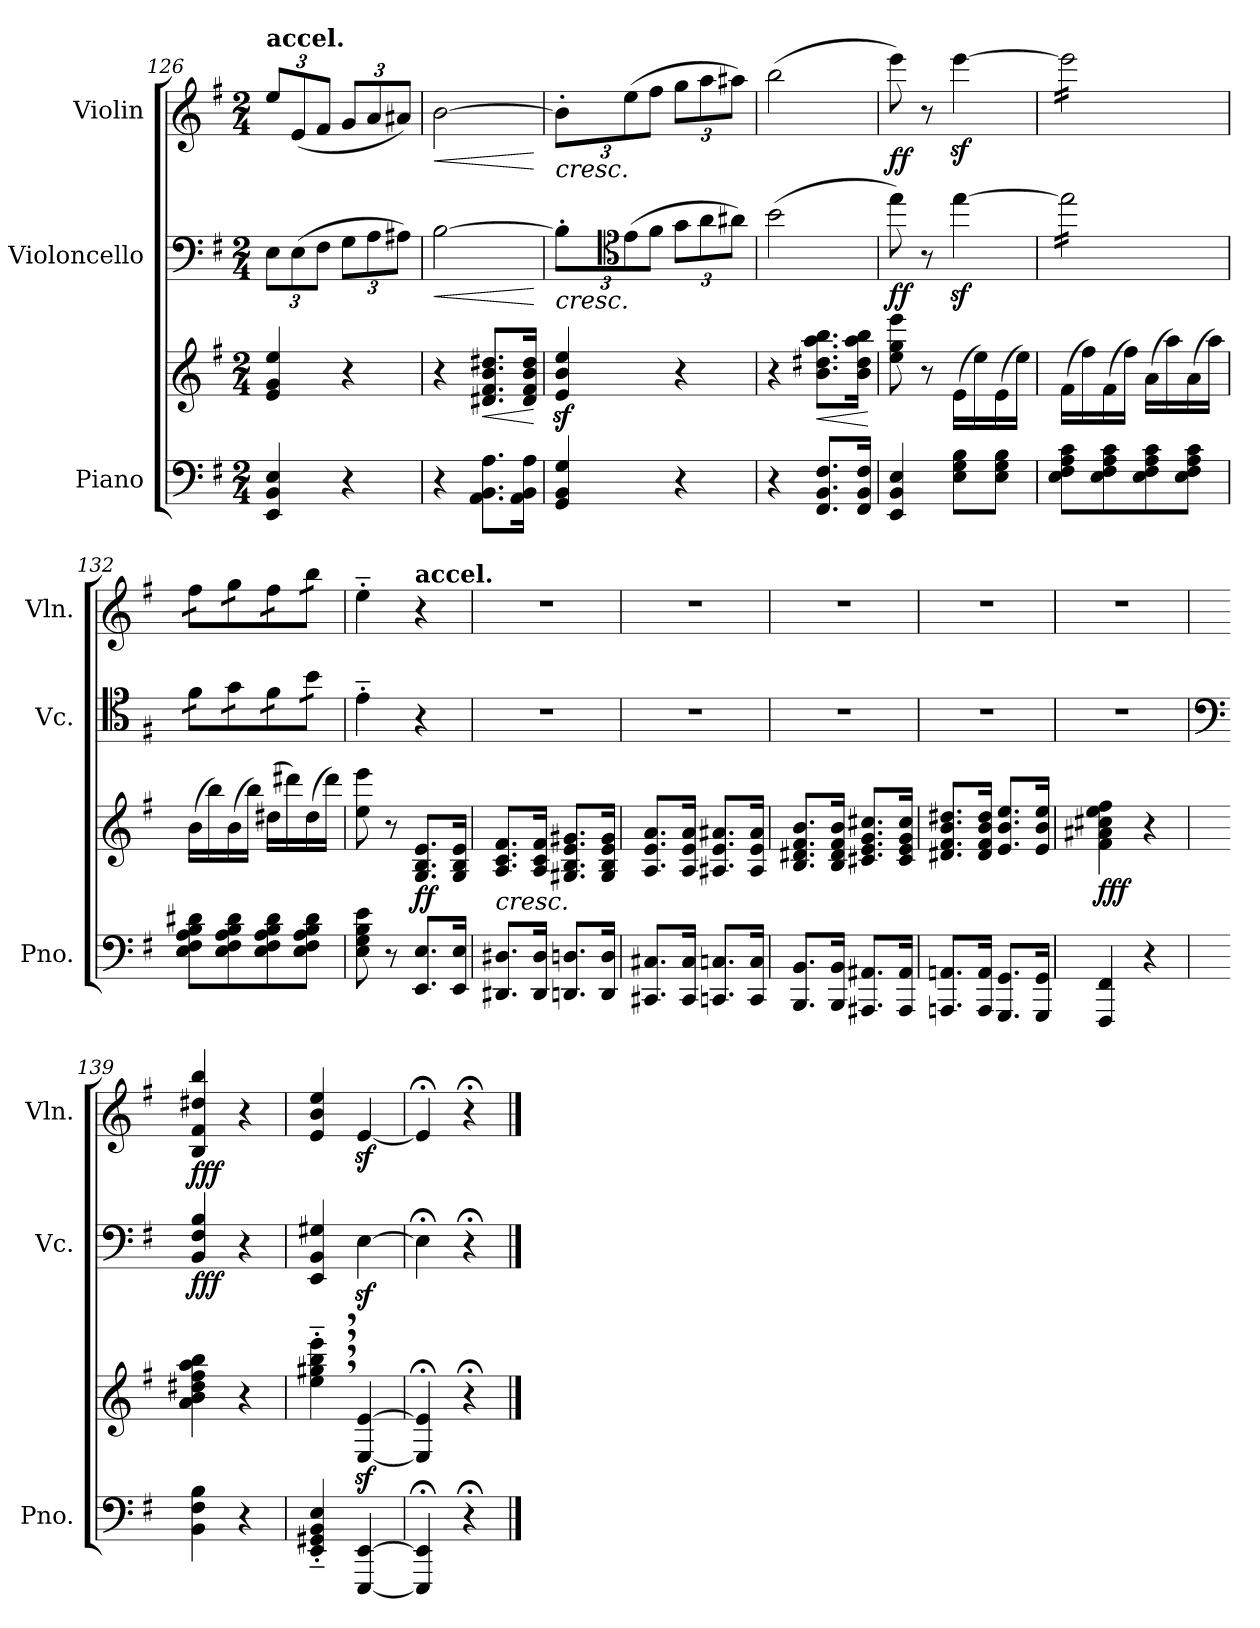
**kern	**kern	**dynam	**kern	**dynam	**kern	**dynam
*part3	*part3	*part3	*part2	*part2	*part1	*part1
*staff4	*staff3	*staff3/4	*staff2	*staff2	*staff1	*staff1
*I"Piano	*	*	*I"Violoncello	*	*I"Violin	*
*I'Pno.	*	*	*I'Vc.	*	*I'Vln.	*
!!LO:LB:g=z
*clefF4	*clefG2	*	*clefF4	*	*clefG2	*
*k[f#]	*k[f#]	*	*k[f#]	*	*k[f#]	*
*M2/4	*M2/4	*	*M2/4	*	*M2/4	*
*	*	*	*Xbrackettup	*	*Xbrackettup	*
=126	=126	=126	=126	=126	=126	=126
!	!	!	!	!	!LO:TX:a:B:t=accel.	!
4EE/ 4BB/ 4E/	4e/ 4g/ 4ee/	.	12E\L	.	12ee/L	.
.	.	.	(12E\	.	(12e/	.
.	.	.	12F#\J	.	12f#/J	.
4r	4r	.	12G\L	.	12g/L	.
.	.	.	12A\	.	12a/	.
.	.	.	12A#X\J)	.	12a#X/J)	.
=127	=127	=127	=127	=127	=127	=127
!	!	!	!	!LO:HP:b	!	!LO:HP:b
4r	4r	.	[2B\	<	[2b\	<
!	!	!LO:HP:b	!	!	!	!
8.AA\ 8.BB\ 8.A\L	8.d#X/ 8.f#/ 8.b/ 8.dd#X/L	<	.	.	.	.
16AA\ 16BB\ 16A\Jk	16d#/ 16f#/ 16b/ 16dd#/Jk	.	.	.	.	.
.	.	[	.	[	.	[
=128	=128	=128	=128	=128	=128	=128
!	!	!	!	!	!LO:TX:b:i:t=cresc.	!
!	!	!	!LO:TX:b:i:t=cresc.	!	!	!
4GG/ 4BB/ 4G/	4e/z< 4b/z< 4ee/z<	.	12B'\L]	.	12b'\L]	.
*	*	*	*clefC4	*	*	*
.	.	.	(12e\	.	(12ee\	.
.	.	.	12f#\J	.	12ff#\J	.
4r	4r	.	12g\L	.	12gg\L	.
.	.	.	12a\	.	12aa\	.
.	.	.	12a#X\J)	.	12aa#X\J)	.
=129	=129	=129	=129	=129	=129	=129
4r	4r	.	(2b\	.	(2bb\	.
!	!	!LO:HP:b	!	!	!	!
8.FF#/ 8.BB/ 8.F#/L	8.b\ 8.dd#X\ 8.aa\ 8.bb\L	<	.	.	.	.
16FF#/ 16BB/ 16F#/Jk	16b\ 16dd#\ 16aa\ 16bb\Jk	.	.	.	.	.
.	.	[	.	.	.	.
=130	=130	=130	=130	=130	=130	=130
!	!	!LO:DY:b	!	!	!	!
!	!	!LO:DY:n=1:b	!	!LO:DY:b	!	!LO:DY:b
4EE/ 4BB/ 4E/	8ee\ 8gg\ 8eee\	ff other-dynamics	8ee\)	ff	8eee\)	ff
.	8r	.	8r	.	8r	.
8E\ 8G\ 8B\L	(16e\LL	.	[4eez<\	.	[4eeez<\	.
.	16ee\)	.	.	.	.	.
8E\ 8G\ 8B\J	(16e\	.	.	.	.	.
.	16ee\JJ)	.	.	.	.	.
=131	=131	=131	=131	=131	=131	=131
*	*	*	*tremolo	*	*	*
*	*	*	*	*	*tremolo	*
8E\ 8F#\ 8A\ 8c\L	(16f#\LL	.	16ee\]LL	.	16eee\]LL	.
.	16ff#\)	.	16ee\	.	16eee\	.
8E\ 8F#\ 8A\ 8c\	(16f#\	.	16cc\	.	16ccc\	.
.	16ff#\JJ)	.	16cc\	.	16ccc\	.
8E\ 8F#\ 8A\ 8c\	(16a\LL	.	16a\	.	16aa\	.
.	16aa\)	.	16a\	.	16aa\	.
8E\ 8F#\ 8A\ 8c\J	(16a\	.	16g\	.	16gg\	.
.	16aa\JJ)	.	16g\JJ	.	16gg\JJ	.
=132	=132	=132	=132	=132	=132	=132
8E\ 8F#\ 8A\ 8B\ 8d#X\L	(16b\LL	.	16f#\LL	.	16ff#\LL	.
.	16bb\)	.	16f#\	.	16ff#\	.
8E\ 8F#\ 8A\ 8B\ 8d#\	(16b\	.	16g\	.	16gg\	.
.	16bb\JJ)	.	16g\	.	16gg\	.
8E\ 8F#\ 8A\ 8B\ 8d#\	(16dd#X\LL	.	16f#\	.	16ff#\	.
.	16ddd#X\)	.	16f#\	.	16ff#\	.
8E\ 8F#\ 8A\ 8B\ 8d#\J	(16dd#\	.	16b\	.	16bb\	.
.	16ddd#\JJ)	.	16b\JJ	.	16bb\JJ	.
*	*	*	*	*	*Xtremolo	*
*	*	*	*Xtremolo	*	*	*
!!LO:PB:g=z
=133	=133	=133	=133	=133	=133	=133
8E\ 8G\ 8B\ 8e\	8ee\ 8eee\	.	4e'~\	.	4ee'~\	.
8r	8r	.	.	.	.	.
!	!	!	!	!	!LO:TX:a:B:t=accel.	!
!	!	!LO:DY:b	!	!	!	!
8.EE/ 8.E/L	8.G/ 8.B/ 8.e/L	ff	4r	.	4r	.
16EE/ 16E/Jk	16G/ 16B/ 16e/Jk	.	.	.	.	.
=134	=134	=134	=134	=134	=134	=134
!	!LO:TX:b:i:t=cresc.	!	!	!	!	!
8.DD#X/ 8.D#X/L	8.A/ 8.c/ 8.f#/L	.	2r	.	2r	.
16DD#/ 16D#/Jk	16A/ 16c/ 16f#/Jk	.	.	.	.	.
8.DDn/ 8.Dn/L	8.G#X/ 8.B/ 8.e/ 8.g#X/L	.	.	.	.	.
16DD/ 16D/Jk	16G#/ 16B/ 16e/ 16g#/Jk	.	.	.	.	.
=135	=135	=135	=135	=135	=135	=135
8.CC#X/ 8.C#X/L	8.A/ 8.e/ 8.a/L	.	2r	.	2r	.
16CC#/ 16C#/Jk	16A/ 16e/ 16a/Jk	.	.	.	.	.
8.CCn/ 8.Cn/L	8.A#X/ 8.e/ 8.a#X/L	.	.	.	.	.
16CC/ 16C/Jk	16A#/ 16e/ 16a#/Jk	.	.	.	.	.
=136	=136	=136	=136	=136	=136	=136
8.BBB/ 8.BB/L	8.B/ 8.d#X/ 8.f#/ 8.b/L	.	2r	.	2r	.
16BBB/ 16BB/Jk	16B/ 16d#/ 16f#/ 16b/Jk	.	.	.	.	.
8.AAA#X/ 8.AA#X/L	8.c#X/ 8.e/ 8.g/ 8.cc#X/L	.	.	.	.	.
16AAA#/ 16AA#/Jk	16c#/ 16e/ 16g/ 16cc#/Jk	.	.	.	.	.
=137	=137	=137	=137	=137	=137	=137
8.AAAn/ 8.AAn/L	8.d#X/ 8.f#/ 8.b/ 8.dd#X/L	.	2r	.	2r	.
16AAA/ 16AA/Jk	16d#/ 16f#/ 16b/ 16dd#/Jk	.	.	.	.	.
8.GGG/ 8.GG/L	8.e/ 8.b/ 8.ee/L	.	.	.	.	.
16GGG/ 16GG/Jk	16e/ 16b/ 16ee/Jk	.	.	.	.	.
=138	=138	=138	=138	=138	=138	=138
!	!	!LO:DY:b	!	!	!	!
4FFF#/ 4FF#/	4f#\ 4a#X\ 4cc#j\ 4ee\ 4ff#\	fff	2r	.	2r	.
4r	4r	.	.	.	.	.
=139	=139	=139	=139	=139	=139	=139
*	*	*	*clefF4	*	*	*
!	!	!	!	!LO:DY:b	!	!LO:DY:b
4BB\ 4F#\ 4B\	4a\ 4b\ 4dd#X\ 4ff#\ 4aa\ 4bb\	.	4BB/ 4F#/ 4B/	fff	4B/ 4f#/ 4dd#X/ 4bb/	fff
4r	4r	.	4r	.	4r	.
=140	=140	=140	=140	=140	=140	=140
4EE/'~ 4GG#X/'~ 4BB/'~ 4E/'~	4ee\'~, 4gg#X\'~, 4bb\'~, 4eee\'~,	.	4EE/ 4BB/ 4G#X/	.	4e/ 4b/ 4ee/	.
[4EEE/ [4EE/	[4E/z< [4e/z<	.	[4Ez<\	.	[4ez</	.
=141	=141	=141	=141	=141	=141	=141
4EEE/];< 4EE/];<	4E/];< 4e/];<	.	4E;<\]	.	4e;</]	.
4r;<	4r;<	.	4r;<	.	4r;<	.
==	==	==	==	==	==	==
*-	*-	*-	*-	*-	*-	*-
